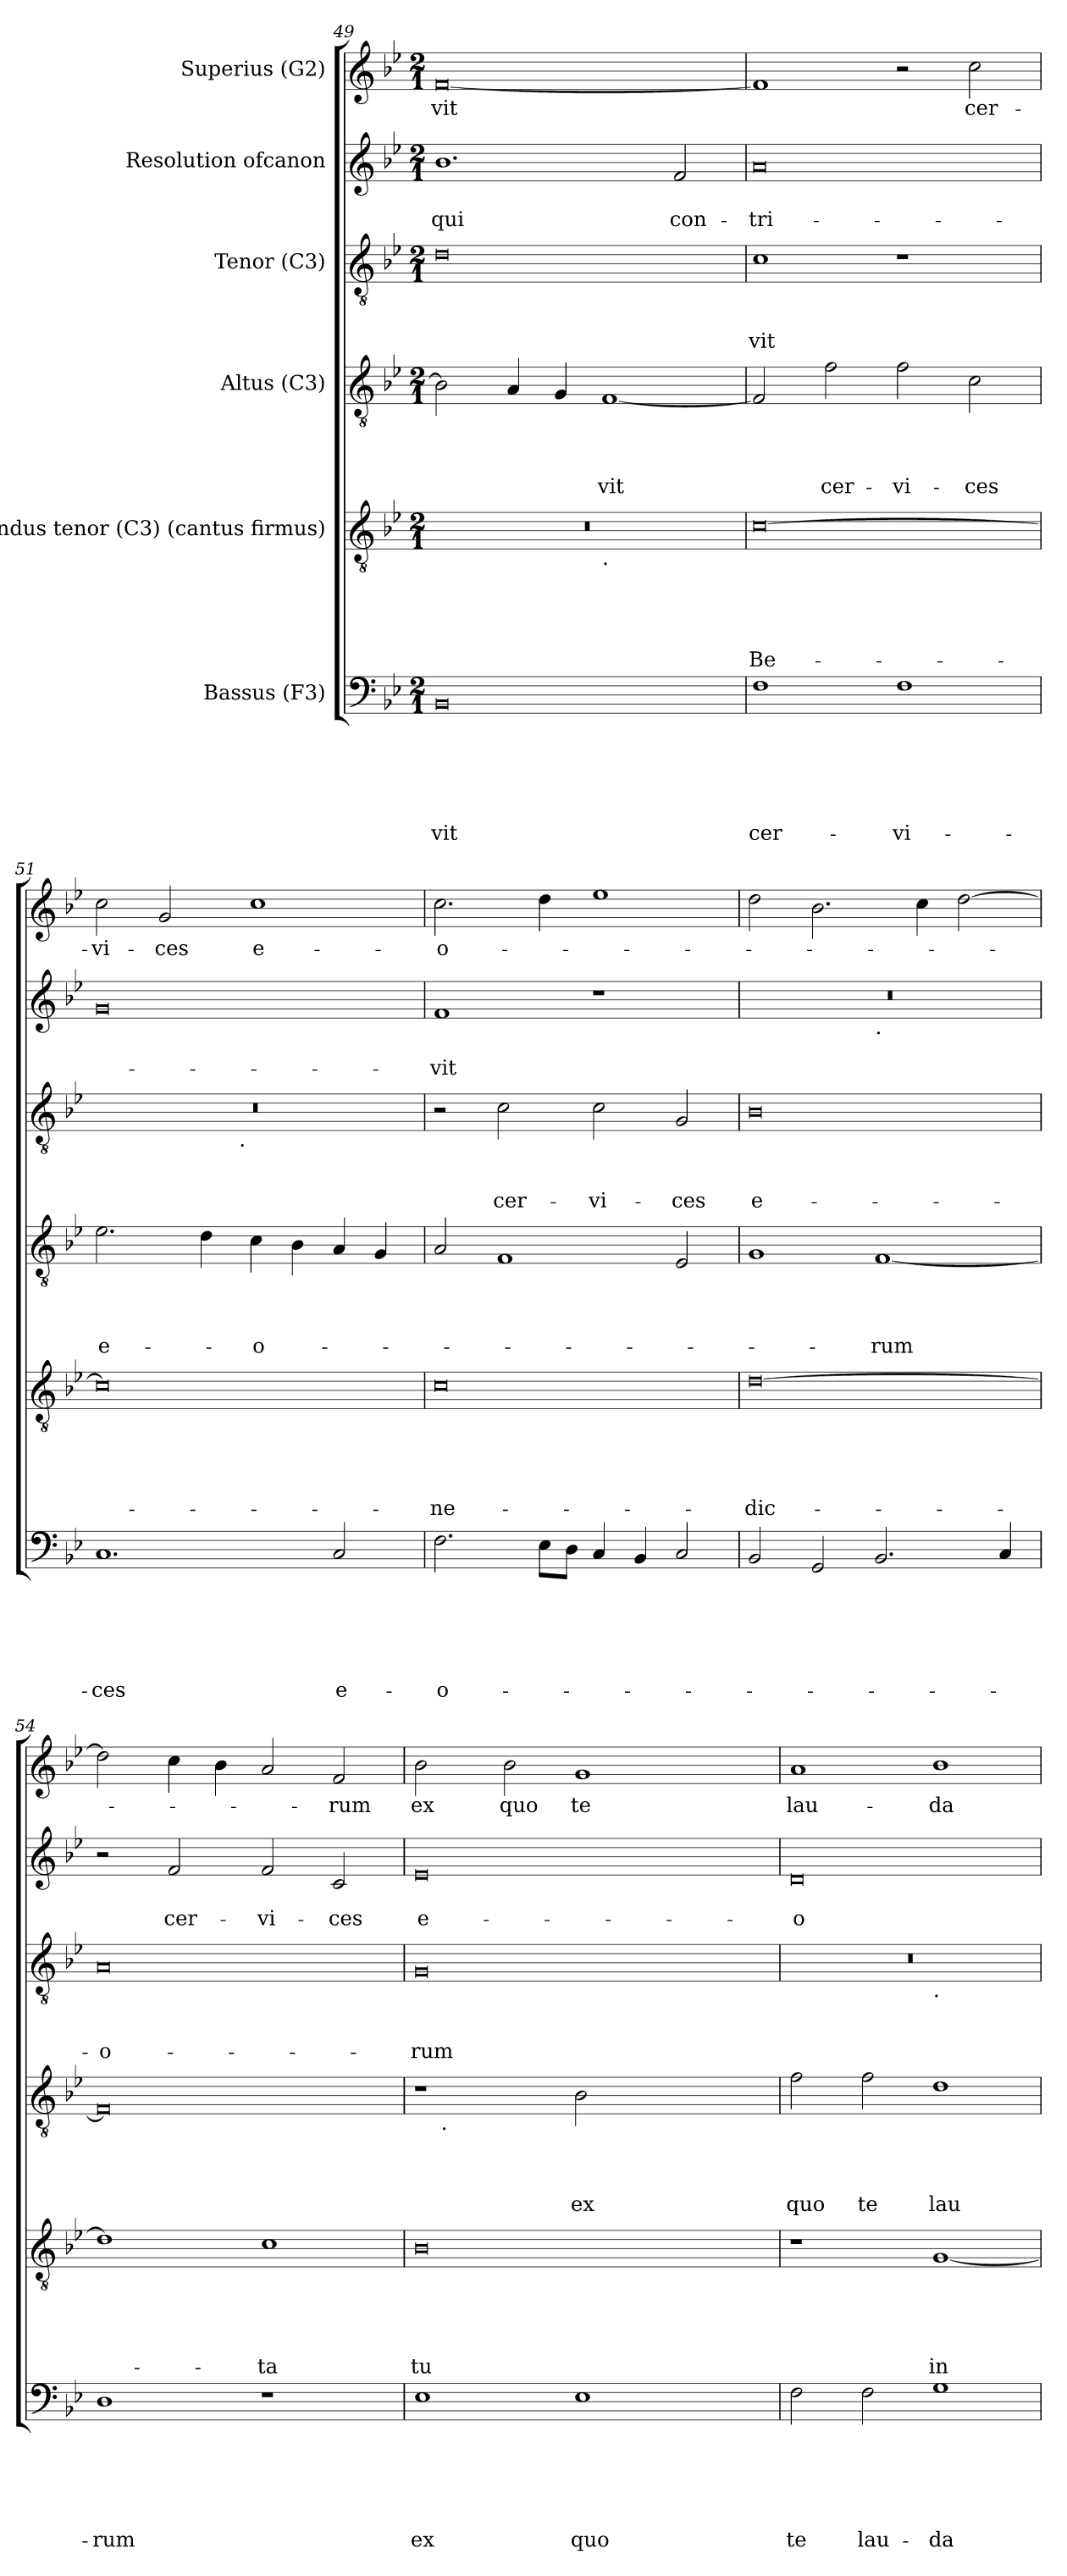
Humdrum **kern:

**kern	**text	**text	**text	**text	**text	**text	**kern	**text	**text	**text	**text	**text	**kern	**text	**text	**text	**text	**kern	**text	**text	**text	**kern	**text	**text	**kern	**text
*part6	*part6	*part6	*part6	*part6	*part6	*part6	*part5	*part5	*part5	*part5	*part5	*part5	*part4	*part4	*part4	*part4	*part4	*part3	*part3	*part3	*part3	*part2	*part2	*part2	*part1	*part1
*staff6	*staff6	*staff6	*staff6	*staff6	*staff6	*staff6	*staff5	*staff5	*staff5	*staff5	*staff5	*staff5	*staff4	*staff4	*staff4	*staff4	*staff4	*staff3	*staff3	*staff3	*staff3	*staff2	*staff2	*staff2	*staff1	*staff1
*I"Bassus (F3)	*	*	*	*	*	*	*I"Secundus tenor (C3) (cantus firmus)	*	*	*	*	*	*I"Altus (C3)	*	*	*	*	*I"Tenor (C3)	*	*	*	*I"Resolution ofcanon	*	*	*I"Superius (G2)	*
*clefF4	*	*	*	*	*	*	*clefGv2	*	*	*	*	*	*clefGv2	*	*	*	*	*clefGv2	*	*	*	*clefG2	*	*	*clefG2	*
*k[b-e-]	*	*	*	*	*	*	*k[b-e-]	*	*	*	*	*	*k[b-e-]	*	*	*	*	*k[b-e-]	*	*	*	*k[b-e-]	*	*	*k[b-e-]	*
*B-:	*	*	*	*	*	*	*B-:	*	*	*	*	*	*B-:	*	*	*	*	*B-:	*	*	*	*B-:	*	*	*B-:	*
*M2/1	*	*	*	*	*	*	*M2/1	*	*	*	*	*	*M2/1	*	*	*	*	*M2/1	*	*	*	*M2/1	*	*	*M2/1	*
=49	=49	=49	=49	=49	=49	=49	=49	=49	=49	=49	=49	=49	=49	=49	=49	=49	=49	=49	=49	=49	=49	=49	=49	=49	=49	=49
!	!	!	!	!	!	!LO:LY:b:rj	!	!	!	!	!	!	!	!	!	!	!	!	!	!	!	!	!	!LO:LY:b	!	!LO:LY:b
*	*	*	*	*	*	*	*^	*	*	*	*	*	*	*	*	*	*	*	*	*	*	*	*	*	*	*
0BB-	.	.	.	.	.	-vit	0r	1ryy	.	.	.	.	.	2B-\]	.	.	.	.	0d	.	.	.	1.b-	.	qui	[<0f	-vit
.	.	.	.	.	.	.	.	.	.	.	.	.	.	4A/	.	.	.	.	.	.	.	.	.	.	.	.	.
.	.	.	.	.	.	.	.	.	.	.	.	.	.	4G/	.	.	.	.	.	.	.	.	.	.	.	.	.
!	!	!	!	!	!	!	!	!LO:TX:b:t=.	!	!	!	!	!	!	!	!	!	!	!	!	!	!	!	!	!	!	!
!	!	!	!	!	!	!	!	!	!	!	!	!	!	!	!	!	!	!LO:LY:b	!	!	!	!	!	!	!	!	!
.	.	.	.	.	.	.	.	1ryy	.	.	.	.	.	[<1F	.	.	.	-vit	.	.	.	.	.	.	.	.	.
!	!	!	!	!	!	!	!	!	!	!	!	!	!	!	!	!	!	!	!	!	!	!	!	!	!LO:LY:b	!	!
.	.	.	.	.	.	.	.	.	.	.	.	.	.	.	.	.	.	.	.	.	.	.	2f/	.	con-	.	.
=50	=50	=50	=50	=50	=50	=50	=50	=50	=50	=50	=50	=50	=50	=50	=50	=50	=50	=50	=50	=50	=50	=50	=50	=50	=50	=50	=50
!	!	!	!	!	!	!LO:LY:b	!	!	!	!	!	!	!LO:LY:b	!	!	!	!	!	!	!	!	!LO:LY:b	!	!	!LO:LY:b	!	!
*	*	*	*	*	*	*	*v	*v	*	*	*	*	*	*	*	*	*	*	*	*	*	*	*	*	*	*	*
1F	.	.	.	.	.	cer-	[<0c	.	.	.	.	Be-	2F/]	.	.	.	.	1c	.	.	-vit	0a	.	-tri-	1f]	.
!	!	!	!	!	!	!	!	!	!	!	!	!	!	!	!	!	!LO:LY:b	!	!	!	!	!	!	!	!	!
.	.	.	.	.	.	.	.	.	.	.	.	.	2f\	.	.	.	cer-	.	.	.	.	.	.	.	.	.
!	!	!	!	!	!	!LO:LY:b	!	!	!	!	!	!	!	!	!	!	!LO:LY:b	!	!	!	!	!	!	!	!	!
1F	.	.	.	.	.	-vi-	.	.	.	.	.	.	2f\	.	.	.	-vi-	1r	.	.	.	.	.	.	2r	.
!	!	!	!	!	!	!	!	!	!	!	!	!	!	!	!	!	!LO:LY:b	!	!	!	!	!	!	!	!	!LO:LY:b
.	.	.	.	.	.	.	.	.	.	.	.	.	2c\	.	.	.	-ces	.	.	.	.	.	.	.	2cc\	cer-
!!LO:LB:g=z
=51	=51	=51	=51	=51	=51	=51	=51	=51	=51	=51	=51	=51	=51	=51	=51	=51	=51	=51	=51	=51	=51	=51	=51	=51	=51	=51
!	!	!	!	!	!	!LO:LY:b	!	!	!	!	!	!	!	!	!	!	!LO:LY:b:rj	!	!	!	!	!	!	!	!	!LO:LY:b
*	*	*	*	*	*	*	*	*	*	*	*	*	*	*	*	*	*	*^	*	*	*	*	*	*	*	*
1.C	.	.	.	.	.	-ces	0c]	.	.	.	.	.	2.e-\	.	.	.	e-	0r	2ryy	.	.	.	0g	.	.	2cc\	-vi-
!	!	!	!	!	!	!	!	!	!	!	!	!	!	!	!	!	!	!	!	!	!	!	!	!	!	!	!LO:LY:b
.	.	.	.	.	.	.	.	.	.	.	.	.	.	.	.	.	.	.	4...ryy	.	.	.	.	.	.	2g/	-ces
.	.	.	.	.	.	.	.	.	.	.	.	.	4d\	.	.	.	.	.	.	.	.	.	.	.	.	.	.
!	!	!	!	!	!	!	!	!	!	!	!	!	!	!	!	!	!	!	!LO:TX:b:t=.	!	!	!	!	!	!	!	!
.	.	.	.	.	.	.	.	.	.	.	.	.	.	.	.	.	.	.	1ryy	.	.	.	.	.	.	.	.
!	!	!	!	!	!	!	!	!	!	!	!	!	!	!	!	!	!LO:LY:b	!	!	!	!	!	!	!	!	!	!LO:LY:b:rj
.	.	.	.	.	.	.	.	.	.	.	.	.	4c\	.	.	.	-o-	.	.	.	.	.	.	.	.	1cc	e-
.	.	.	.	.	.	.	.	.	.	.	.	.	4B-\	.	.	.	.	.	.	.	.	.	.	.	.	.	.
!	!	!	!	!	!	!LO:LY:b	!	!	!	!	!	!	!	!	!	!	!	!	!	!	!	!	!	!	!	!	!
2C/	.	.	.	.	.	e-	.	.	.	.	.	.	4A/	.	.	.	.	.	.	.	.	.	.	.	.	.	.
.	.	.	.	.	.	.	.	.	.	.	.	.	4G/	.	.	.	.	.	.	.	.	.	.	.	.	.	.
.	.	.	.	.	.	.	.	.	.	.	.	.	.	.	.	.	.	.	32ryy	.	.	.	.	.	.	.	.
=52	=52	=52	=52	=52	=52	=52	=52	=52	=52	=52	=52	=52	=52	=52	=52	=52	=52	=52	=52	=52	=52	=52	=52	=52	=52	=52	=52
!	!	!	!	!	!	!LO:LY:b	!	!	!	!	!	!LO:LY:b:rj	!	!	!	!	!	!	!	!	!	!	!	!	!LO:LY:b	!	!LO:LY:b
*	*	*	*	*	*	*	*	*	*	*	*	*	*	*	*	*	*	*v	*v	*	*	*	*	*	*	*	*
2.F\	.	.	.	.	.	-o-	0c	.	.	.	.	-ne-	2A/	.	.	.	.	2r	.	.	.	1f	.	-vit	2.cc\	-o-
!	!	!	!	!	!	!	!	!	!	!	!	!	!	!	!	!	!	!	!	!	!LO:LY:b	!	!	!	!	!
.	.	.	.	.	.	.	.	.	.	.	.	.	1F	.	.	.	.	2c\	.	.	cer-	.	.	.	.	.
8E-\L	.	.	.	.	.	.	.	.	.	.	.	.	.	.	.	.	.	.	.	.	.	.	.	.	4dd\	.
8D\J	.	.	.	.	.	.	.	.	.	.	.	.	.	.	.	.	.	.	.	.	.	.	.	.	.	.
!	!	!	!	!	!	!	!	!	!	!	!	!	!	!	!	!	!	!	!	!	!LO:LY:b	!	!	!	!	!
4C/	.	.	.	.	.	.	.	.	.	.	.	.	.	.	.	.	.	2c\	.	.	-vi-	1r	.	.	1ee-	.
4BB-/	.	.	.	.	.	.	.	.	.	.	.	.	.	.	.	.	.	.	.	.	.	.	.	.	.	.
!	!	!	!	!	!	!	!	!	!	!	!	!	!	!	!	!	!	!	!	!	!LO:LY:b	!	!	!	!	!
2C/	.	.	.	.	.	.	.	.	.	.	.	.	2E-/	.	.	.	.	2G/	.	.	-ces	.	.	.	.	.
=53	=53	=53	=53	=53	=53	=53	=53	=53	=53	=53	=53	=53	=53	=53	=53	=53	=53	=53	=53	=53	=53	=53	=53	=53	=53	=53
!	!	!	!	!	!	!	!	!	!	!	!	!LO:LY:b	!	!	!	!	!	!	!	!	!LO:LY:b:rj	!	!	!	!	!
*	*	*	*	*	*	*	*	*	*	*	*	*	*	*	*	*	*	*	*	*	*	*^	*	*	*	*
2BB-/	.	.	.	.	.	.	[<0d	.	.	.	.	-dic-	1G	.	.	.	.	0B-	.	.	e-	0r	1ryy	.	.	2dd\	.
2GG/	.	.	.	.	.	.	.	.	.	.	.	.	.	.	.	.	.	.	.	.	.	.	.	.	.	2.b-\	.
!	!	!	!	!	!	!	!	!	!	!	!	!	!	!	!	!	!	!	!	!	!	!	!LO:TX:b:t=.	!	!	!	!
!	!	!	!	!	!	!	!	!	!	!	!	!	!	!	!	!	!LO:LY:b	!	!	!	!	!	!	!	!	!	!
2.BB-/	.	.	.	.	.	.	.	.	.	.	.	.	[<1F	.	.	.	-rum	.	.	.	.	.	1ryy	.	.	.	.
.	.	.	.	.	.	.	.	.	.	.	.	.	.	.	.	.	.	.	.	.	.	.	.	.	.	4cc\	.
.	.	.	.	.	.	.	.	.	.	.	.	.	.	.	.	.	.	.	.	.	.	.	.	.	.	[>2dd\	.
4C/	.	.	.	.	.	.	.	.	.	.	.	.	.	.	.	.	.	.	.	.	.	.	.	.	.	.	.
=54	=54	=54	=54	=54	=54	=54	=54	=54	=54	=54	=54	=54	=54	=54	=54	=54	=54	=54	=54	=54	=54	=54	=54	=54	=54	=54	=54
!	!	!	!	!	!	!LO:LY:b	!	!	!	!	!	!	!	!	!	!	!	!	!	!	!LO:LY:b:rj	!	!	!	!	!	!
*	*	*	*	*	*	*	*	*	*	*	*	*	*	*	*	*	*	*	*	*	*	*v	*v	*	*	*	*
1D	.	.	.	.	.	-rum	1d]	.	.	.	.	.	0F]	.	.	.	.	0A	.	.	-o-	2r	.	.	2dd\]	.
!	!	!	!	!	!	!	!	!	!	!	!	!	!	!	!	!	!	!	!	!	!	!	!	!LO:LY:b	!	!
.	.	.	.	.	.	.	.	.	.	.	.	.	.	.	.	.	.	.	.	.	.	2f/	.	cer-	4cc\	.
.	.	.	.	.	.	.	.	.	.	.	.	.	.	.	.	.	.	.	.	.	.	.	.	.	4b-\	.
!	!	!	!	!	!	!	!	!	!	!	!	!LO:LY:b	!	!	!	!	!	!	!	!	!	!	!	!LO:LY:b	!	!
1r	.	.	.	.	.	.	1c	.	.	.	.	-ta	.	.	.	.	.	.	.	.	.	2f/	.	-vi-	2a/	.
!	!	!	!	!	!	!	!	!	!	!	!	!	!	!	!	!	!	!	!	!	!	!	!	!LO:LY:b	!	!LO:LY:b
.	.	.	.	.	.	.	.	.	.	.	.	.	.	.	.	.	.	.	.	.	.	2c/	.	-ces	2f/	-rum
=55	=55	=55	=55	=55	=55	=55	=55	=55	=55	=55	=55	=55	=55	=55	=55	=55	=55	=55	=55	=55	=55	=55	=55	=55	=55	=55
!	!	!	!	!	!	!LO:LY:b	!	!	!	!	!	!LO:LY:b:rj	!	!	!	!	!	!	!	!	!LO:LY:b	!	!	!LO:LY:b:rj	!	!LO:LY:b
*	*	*	*	*	*	*	*	*	*	*	*	*	*^	*	*	*	*	*	*	*	*	*	*	*	*	*
1E-	.	.	.	.	.	ex	0B-	.	.	.	.	tu	1r	16.ryy	.	.	.	.	0G	.	.	-rum	0e-	.	e-	2b-\	ex
!	!	!	!	!	!	!	!	!	!	!	!	!	!	!LO:TX:b:t=.	!	!	!	!	!	!	!	!	!	!	!	!	!
.	.	.	.	.	.	.	.	.	.	.	.	.	.	1ryy	.	.	.	.	.	.	.	.	.	.	.	.	.
!	!	!	!	!	!	!	!	!	!	!	!	!	!	!	!	!	!	!	!	!	!	!	!	!	!	!	!LO:LY:b
.	.	.	.	.	.	.	.	.	.	.	.	.	.	.	.	.	.	.	.	.	.	.	.	.	.	2b-\	quo
!	!	!	!	!	!	!LO:LY:b	!	!	!	!	!	!	!	!	!	!	!	!LO:LY:b	!	!	!	!	!	!	!	!	!LO:LY:b
1E-	.	.	.	.	.	quo	.	.	.	.	.	.	2B-\	.	.	.	.	ex	.	.	.	.	.	.	.	1g	te
.	.	.	.	.	.	.	.	.	.	.	.	.	.	2ryy	.	.	.	.	.	.	.	.	.	.	.	.	.
.	.	.	.	.	.	.	.	.	.	.	.	.	2ryy	.	.	.	.	.	.	.	.	.	.	.	.	.	.
.	.	.	.	.	.	.	.	.	.	.	.	.	.	4ryy	.	.	.	.	.	.	.	.	.	.	.	.	.
.	.	.	.	.	.	.	.	.	.	.	.	.	.	8ryy	.	.	.	.	.	.	.	.	.	.	.	.	.
.	.	.	.	.	.	.	.	.	.	.	.	.	.	32ryy	.	.	.	.	.	.	.	.	.	.	.	.	.
!!LO:LB:g=z
=56	=56	=56	=56	=56	=56	=56	=56	=56	=56	=56	=56	=56	=56	=56	=56	=56	=56	=56	=56	=56	=56	=56	=56	=56	=56	=56	=56
!	!	!	!	!	!	!LO:LY:b	!	!	!	!	!	!	!	!	!	!	!	!LO:LY:b	!	!	!	!	!	!	!LO:LY:b:rj	!	!LO:LY:b
*	*	*	*	*	*	*	*	*	*	*	*	*	*v	*v	*	*	*	*	*^	*	*	*	*	*	*	*	*
2F\	.	.	.	.	.	te	1r	.	.	.	.	.	2f\	.	.	.	quo	0r	1ryy	.	.	.	0d	.	-o-	1a	lau-
!	!	!	!	!	!	!LO:LY:b	!	!	!	!	!	!	!	!	!	!	!LO:LY:b	!	!	!	!	!	!	!	!	!	!
2F\	.	.	.	.	.	lau-	.	.	.	.	.	.	2f\	.	.	.	te	.	.	.	.	.	.	.	.	.	.
!	!	!	!	!	!	!	!	!	!	!	!	!	!	!	!	!	!	!	!LO:TX:b:t=.	!	!	!	!	!	!	!	!
!	!	!	!	!	!	!LO:LY:b	!	!	!	!	!	!LO:LY:b	!	!	!	!	!LO:LY:b	!	!	!	!	!	!	!	!	!	!LO:LY:b
1G	.	.	.	.	.	-da-	[<1G	.	.	.	.	in	1d	.	.	.	lau-	.	1ryy	.	.	.	.	.	.	1b-	-da-
*	*	*	*	*	*	*	*	*	*	*	*	*	*	*	*	*	*	*v	*v	*	*	*	*	*	*	*	*
=	=	=	=	=	=	=	=	=	=	=	=	=	=	=	=	=	=	=	=	=	=	=	=	=	=	=
*-	*-	*-	*-	*-	*-	*-	*-	*-	*-	*-	*-	*-	*-	*-	*-	*-	*-	*-	*-	*-	*-	*-	*-	*-	*-	*-
